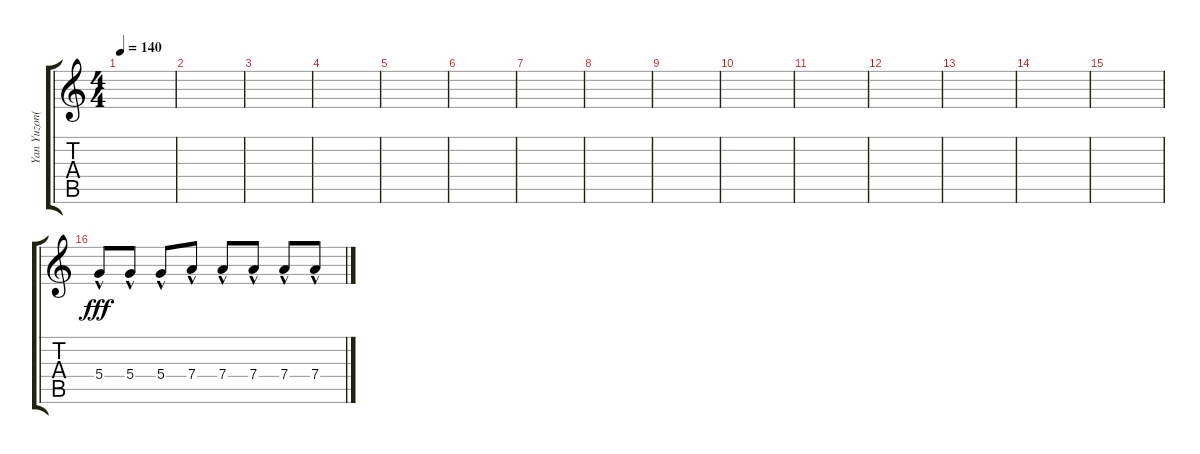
\track ("Yan Yuzon(Lead)" "Yan Yuzon(") {instrument distortionguitar}
\staff {score tabs}
\tuning (E4 B3 G3 D3 A2 E2) {hide}
\ts (4 4)
\tempo 140
\clef g2
\ks c
|
|
|
|
|
|
|
|
|
|
|
|
|
|
|
5.4{hac}.8{dy fff} 5.4{hac}.8 5.4{hac}.8 7.4{hac}.8 7.4{hac}.8 7.4{hac}.8 7.4{hac}.8 7.4{hac}.8
